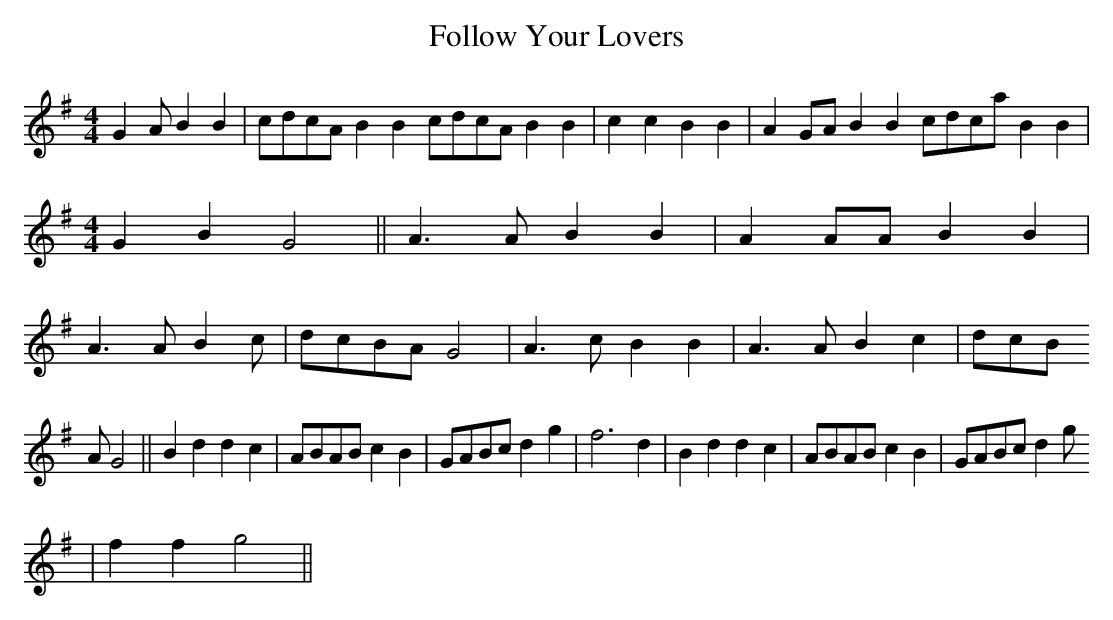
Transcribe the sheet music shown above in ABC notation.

X:1
T:Follow Your Lovers
M:4/4
L:1/8
K:G
G2 A B2 B2|cdcA B2 B2 cdcA B2 B2| c2 c2 B2 B2|A2 GA B2 B2 cdca B2 B2|\
M:6/4 cdcA B2 B2 A2 FA\
M:4/4
G2 B2 G4||\
A3 A B2 B2 |A2 AA B2 B2 | A3 A B2 c| dcBA G4| A3 c B2 B2|A3 A B2 c2| dcB
A G4||\
B2 d2 d2 c2|ABAB c2 B2|GABc d2 g2|f6 d2|B2 d2 d2 c2|ABAB c2 B2|GABc d2 g
2|\
f2 f2 g4||
